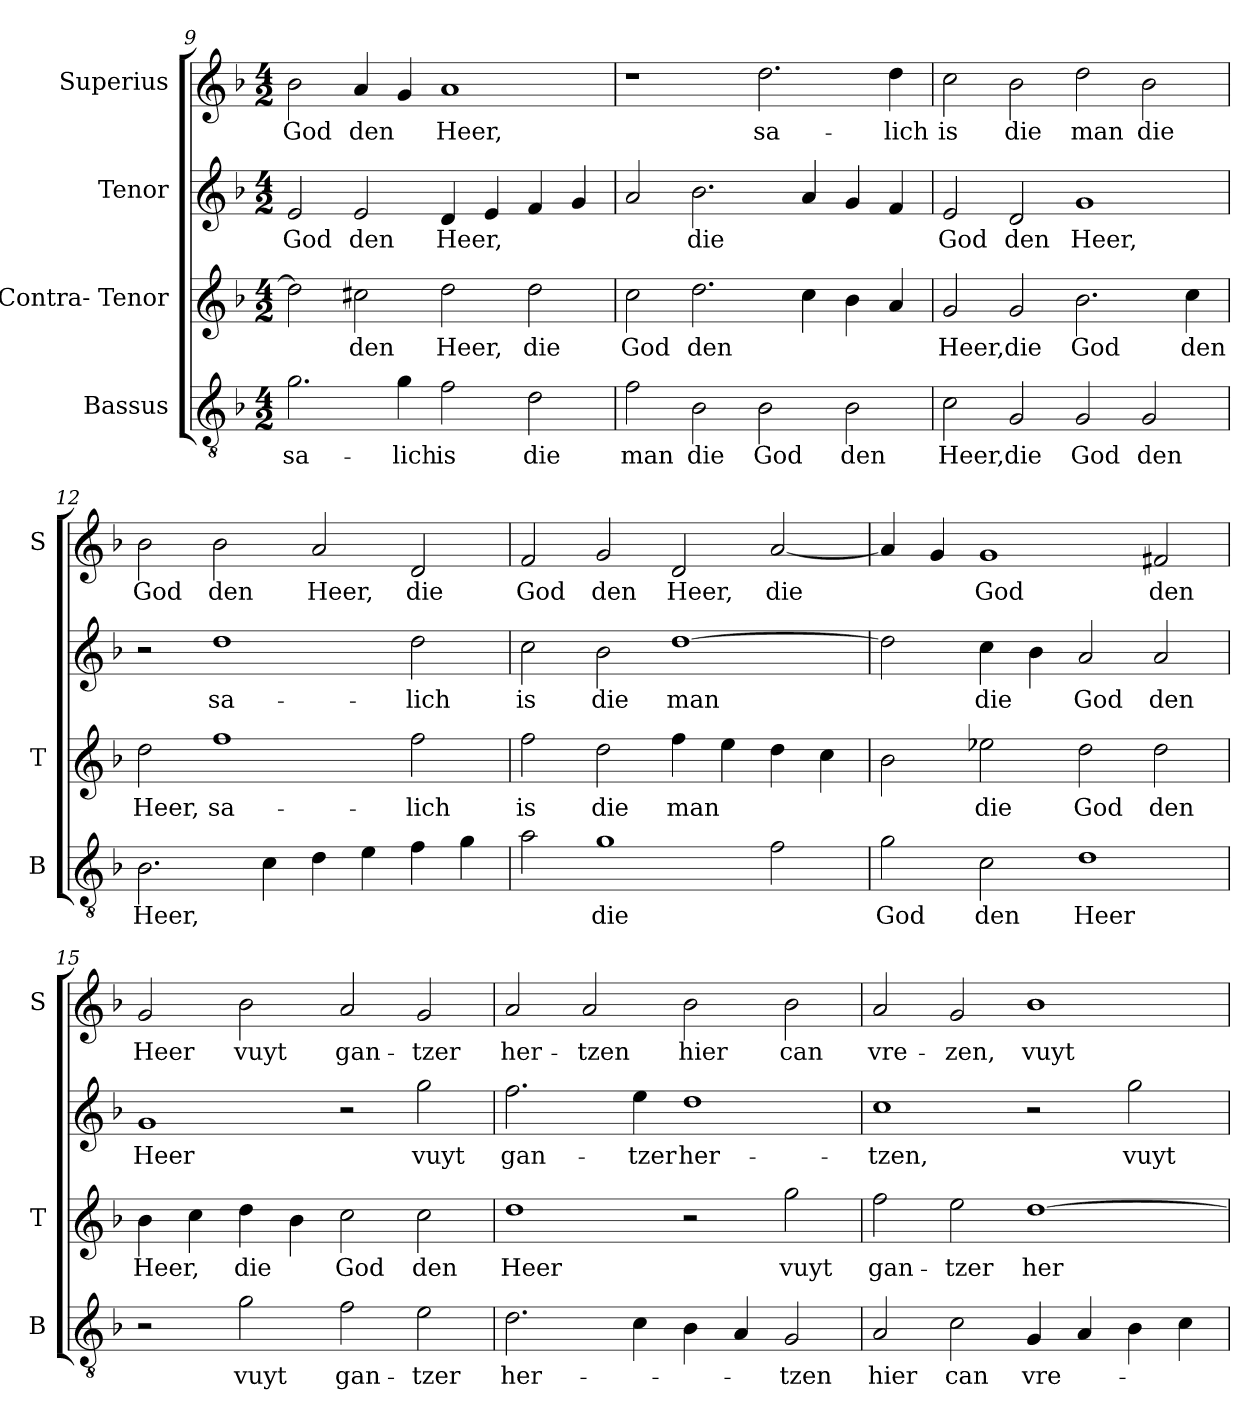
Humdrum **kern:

**kern	**text	**kern	**text	**kern	**text	**kern	**text
*part4	*part4	*part3	*part3	*part2	*part2	*part1	*part1
*staff4	*staff4	*staff3	*staff3	*staff2	*staff2	*staff1	*staff1
*I"Bassus	*	*I"Contra- Tenor	*	*I"Tenor	*	*I"Superius	*
*I'B	*	*I'T	*	*	*	*I'S	*
*clefGv2	*	*clefG2	*	*clefG2	*	*clefG2	*
*k[b-]	*	*k[b-]	*	*k[b-]	*	*k[b-]	*
*F:	*	*F:	*	*F:	*	*F:	*
*M4/2	*	*M4/2	*	*M4/2	*	*M4/2	*
=9	=9	=9	=9	=9	=9	=9	=9
!	!LO:LY:b	!	!	!	!LO:LY:b	!	!LO:LY:b
2.g\	sa-	2dd\]	.	2e/	God	2b-\	God
!	!	!	!LO:LY:b	!	!LO:LY:b	!	!LO:LY:b
.	.	2cc#X\	den	2e/	den	4a/	den
!	!LO:LY:b	!	!	!	!	!	!
4g\	-lich	.	.	.	.	4g/	.
!	!LO:LY:b	!	!LO:LY:b	!	!LO:LY:b	!	!LO:LY:b
2f\	is	2dd\	Heer,	4d/	Heer,	1a	Heer,
.	.	.	.	4e/	.	.	.
!	!LO:LY:b	!	!LO:LY:b	!	!	!	!
2d\	die	2dd\	die	4f/	.	.	.
.	.	.	.	4g/	.	.	.
!!LO:LB:g=z
=10	=10	=10	=10	=10	=10	=10	=10
!	!LO:LY:b	!	!LO:LY:b	!	!	!	!
2f\	man	2cc\	God	2a/	.	1r	.
!	!LO:LY:b	!	!LO:LY:b	!	!LO:LY:b	!	!
2B-\	die	2.dd\	den	2.b-\	die	.	.
!	!LO:LY:b	!	!	!	!	!	!LO:LY:b
2B-\	God	.	.	.	.	2.dd\	sa-
.	.	4cc\	.	4a/	.	.	.
!	!LO:LY:b	!	!	!	!	!	!
2B-\	den	4b-\	.	4g/	.	.	.
!	!	!	!	!	!	!	!LO:LY:b
.	.	4a/	.	4f/	.	4dd\	-lich
=11	=11	=11	=11	=11	=11	=11	=11
!	!LO:LY:b	!	!LO:LY:b	!	!LO:LY:b	!	!LO:LY:b
2c\	Heer,	2g/	Heer,	2e/	God	2cc\	is
!	!LO:LY:b	!	!LO:LY:b	!	!LO:LY:b	!	!LO:LY:b
2G/	die	2g/	die	2d/	den	2b-\	die
!	!LO:LY:b	!	!LO:LY:b	!	!LO:LY:b	!	!LO:LY:b
2G/	God	2.b-\	God	1g	Heer,	2dd\	man
!	!LO:LY:b	!	!	!	!	!	!LO:LY:b
2G/	den	.	.	.	.	2b-\	die
!	!	!	!LO:LY:b	!	!	!	!
.	.	4cc\	den	.	.	.	.
=12	=12	=12	=12	=12	=12	=12	=12
!	!LO:LY:b	!	!LO:LY:b	!	!	!	!LO:LY:b
2.B-\	Heer,	2dd\	Heer,	2r	.	2b-\	God
!	!	!	!LO:LY:b	!	!LO:LY:b	!	!LO:LY:b
.	.	1ff	sa-	1dd	sa-	2b-\	den
4c\	.	.	.	.	.	.	.
!	!	!	!	!	!	!	!LO:LY:b
4d\	.	.	.	.	.	2a/	Heer,
4e\	.	.	.	.	.	.	.
!	!	!	!LO:LY:b	!	!LO:LY:b	!	!LO:LY:b
4f\	.	2ff\	-lich	2dd\	-lich	2d/	die
4g\	.	.	.	.	.	.	.
=13	=13	=13	=13	=13	=13	=13	=13
!	!	!	!LO:LY:b	!	!LO:LY:b	!	!LO:LY:b
2a\	.	2ff\	is	2cc\	is	2f/	God
!	!LO:LY:b	!	!LO:LY:b	!	!LO:LY:b	!	!LO:LY:b
1g	die	2dd\	die	2b-\	die	2g/	den
!	!	!	!LO:LY:b	!	!LO:LY:b	!	!LO:LY:b
.	.	4ff\	man	[1dd	man	2d/	Heer,
.	.	4ee\	.	.	.	.	.
!	!	!	!	!	!	!	!LO:LY:b
2f\	.	4dd\	.	.	.	[2a/	die
.	.	4cc\	.	.	.	.	.
!!LO:PB:g=z
=14	=14	=14	=14	=14	=14	=14	=14
!	!LO:LY:b	!	!	!	!	!	!
2g\	God	2b-\	.	2dd\]	.	4a/]	.
.	.	.	.	.	.	4g/	.
!	!LO:LY:b	!	!LO:LY:b	!	!LO:LY:b	!	!LO:LY:b
2c\	den	2ee-X\	die	4cc\	die	1g	God
.	.	.	.	4b-\	.	.	.
!	!LO:LY:b	!	!LO:LY:b	!	!LO:LY:b	!	!
1d	Heer	2dd\	God	2a/	God	.	.
!	!	!	!LO:LY:b	!	!LO:LY:b	!	!LO:LY:b
.	.	2dd\	den	2a/	den	2f#X/	den
=15	=15	=15	=15	=15	=15	=15	=15
!	!	!	!LO:LY:b	!	!LO:LY:b	!	!LO:LY:b
2r	.	4b-\	Heer,	1g	Heer	2g/	Heer
.	.	4cc\	.	.	.	.	.
!	!LO:LY:b	!	!LO:LY:b	!	!	!	!LO:LY:b
2g\	vuyt	4dd\	die	.	.	2b-\	vuyt
.	.	4b-\	.	.	.	.	.
!	!LO:LY:b	!	!LO:LY:b	!	!	!	!LO:LY:b
2f\	gan-	2cc\	God	2r	.	2a/	gan-
!	!LO:LY:b	!	!LO:LY:b	!	!LO:LY:b	!	!LO:LY:b
2e\	-tzer	2cc\	den	2gg\	vuyt	2g/	-tzer
=16	=16	=16	=16	=16	=16	=16	=16
!	!LO:LY:b	!	!LO:LY:b	!	!LO:LY:b	!	!LO:LY:b
2.d\	her-	1dd	Heer	2.ff\	gan-	2a/	her-
!	!	!	!	!	!	!	!LO:LY:b
.	.	.	.	.	.	2a/	-tzen
!	!	!	!	!	!LO:LY:b	!	!
4c\	.	.	.	4ee\	-tzer	.	.
!	!	!	!	!	!LO:LY:b	!	!LO:LY:b
4B-\	.	2r	.	1dd	her-	2b-\	hier
4A/	.	.	.	.	.	.	.
!	!LO:LY:b	!	!LO:LY:b	!	!	!	!LO:LY:b
2G/	-tzen	2gg\	vuyt	.	.	2b-\	can
!!LO:LB:g=z
=17	=17	=17	=17	=17	=17	=17	=17
!	!LO:LY:b	!	!LO:LY:b	!	!LO:LY:b	!	!LO:LY:b
2A/	hier	2ff\	gan-	1cc	-tzen,	2a/	vre-
!	!LO:LY:b	!	!LO:LY:b	!	!	!	!LO:LY:b
2c\	can	2ee\	-tzer	.	.	2g/	-zen,
!	!LO:LY:b	!	!LO:LY:b	!	!	!	!LO:LY:b
4G/	vre-	[1dd	her-	2r	.	1b-	vuyt
4A/	.	.	.	.	.	.	.
!	!	!	!	!	!LO:LY:b	!	!
4B-\	.	.	.	2gg\	vuyt	.	.
4c\	.	.	.	.	.	.	.
=	=	=	=	=	=	=	=
*-	*-	*-	*-	*-	*-	*-	*-
